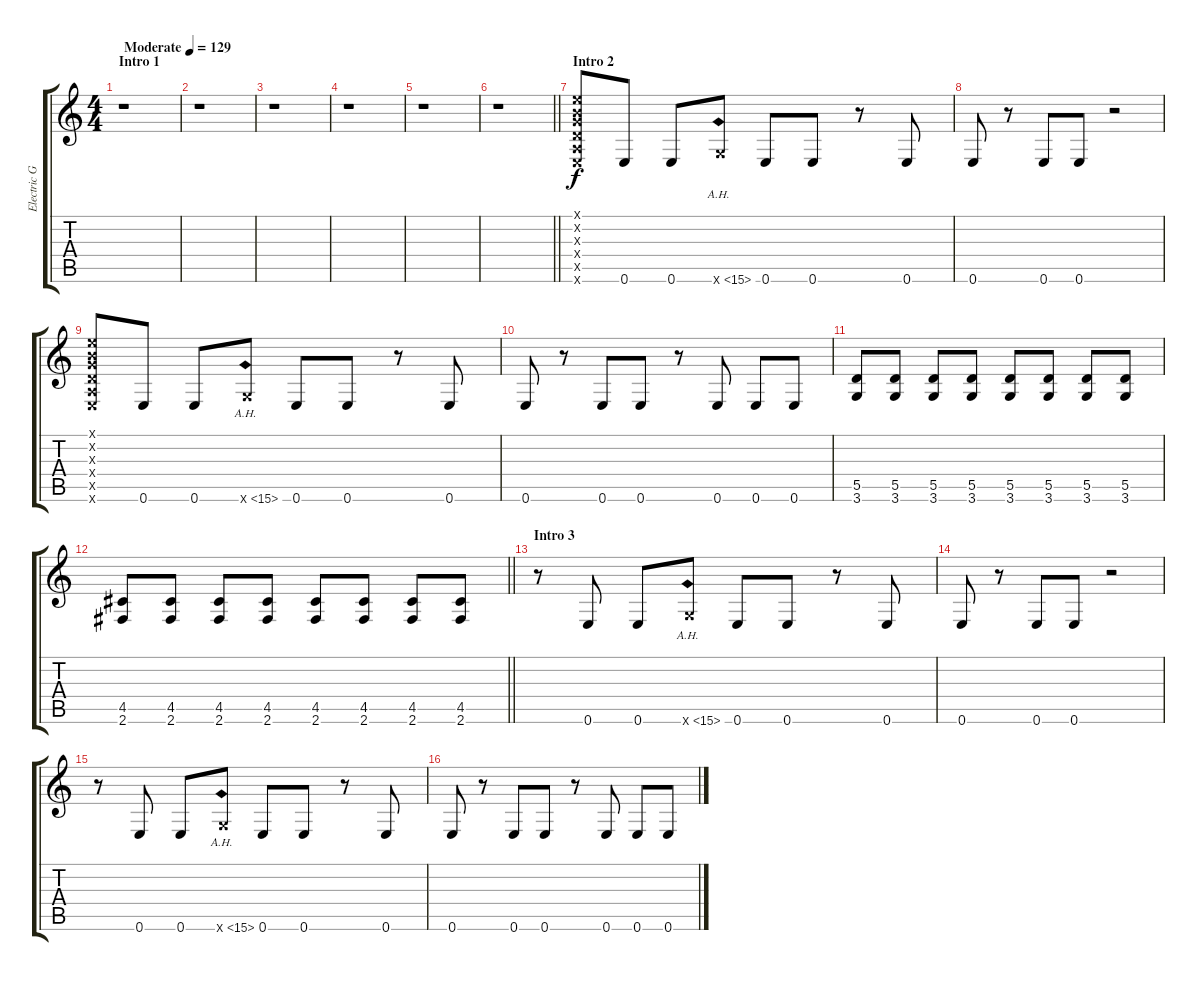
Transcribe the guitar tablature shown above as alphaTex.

\track ("Electric Guitar" "Electric G") {instrument overdrivenguitar}
\staff {score tabs}
\tuning (E4 B3 G3 D3 A2 E2) {hide}
\ts (4 4)
\section ("" "Intro 1")
\tempo (129 "Moderate")
\clef g2
\ks c
r.1{dy f instrument overdrivenguitar} |
r.1 |
r.1 |
r.1 |
r.1 |
\barLineRight lightlight
r.1 |
\section ("" "Intro 2")
(0.1{x} 0.2{x} 0.3{x} 0.4{x} 0.5{x} 0.6{x}).8 0.6.8 0.6.8 3.6{ah 12 x}.8 0.6.8 0.6.8 r.8 0.6.8 |
0.6.8 r.8 0.6.8 0.6.8 r.2 |
(0.1{x} 0.2{x} 0.3{x} 0.4{x} 0.5{x} 0.6{x}).8 0.6.8 0.6.8 3.6{ah 12 x}.8 0.6.8 0.6.8 r.8 0.6.8 |
0.6.8 r.8 0.6.8 0.6.8 r.8 0.6.8 0.6.8 0.6.8 |
(5.5 3.6).8 (5.5 3.6).8 (5.5 3.6).8 (5.5 3.6).8 (5.5 3.6).8 (5.5 3.6).8 (5.5 3.6).8 (5.5 3.6).8 |
\barLineRight lightlight
(4.5 2.6).8 (4.5 2.6).8 (4.5 2.6).8 (4.5 2.6).8 (4.5 2.6).8 (4.5 2.6).8 (4.5 2.6).8 (4.5 2.6).8 |
\section ("" "Intro 3")
r.8 0.6.8 0.6.8 3.6{ah 12 x}.8 0.6.8 0.6.8 r.8 0.6.8 |
0.6.8 r.8 0.6.8 0.6.8 r.2 |
r.8 0.6.8 0.6.8 3.6{ah 12 x}.8 0.6.8 0.6.8 r.8 0.6.8 |
0.6.8 r.8 0.6.8 0.6.8 r.8 0.6.8 0.6.8 0.6.8
